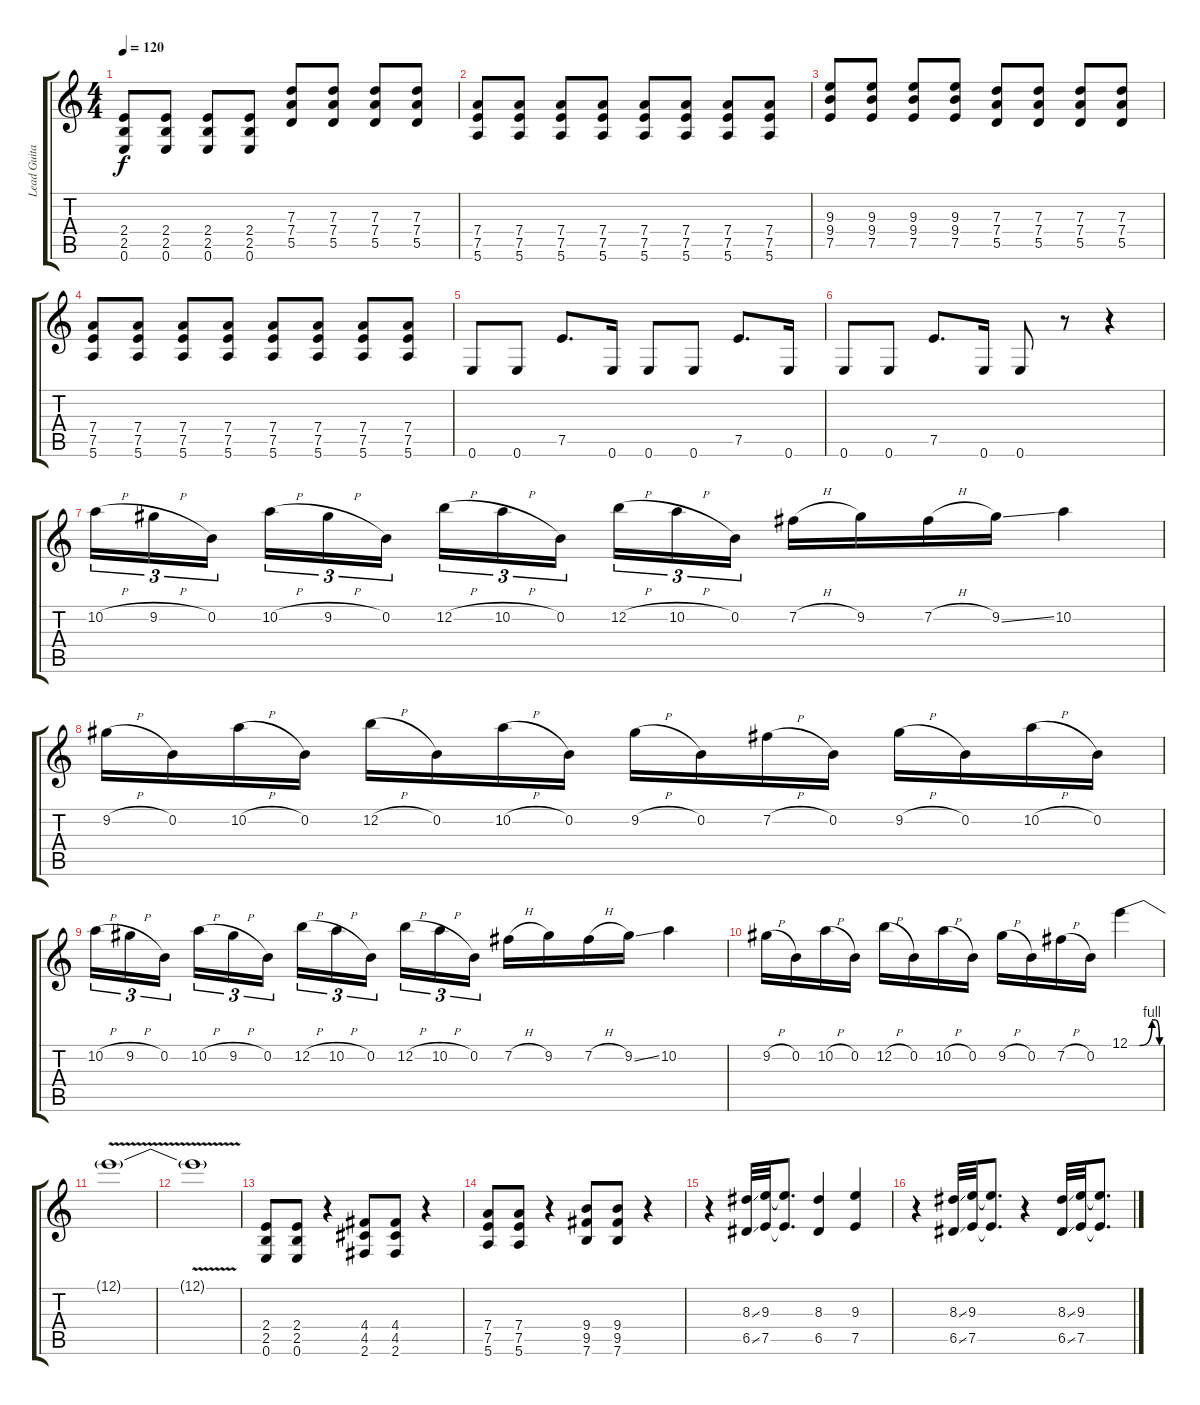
\track ("Lead Guitar  " "Lead Guita") {instrument overdrivenguitar}
\staff {score tabs}
\tuning (E4 B3 G3 D3 A2 E2) {hide}
\ts (4 4)
\tempo 120
\clef g2
\ks c
(2.4 2.5 0.6).8{dy f} (2.4 2.5 0.6).8 (2.4 2.5 0.6).8 (2.4 2.5 0.6).8 (7.3 7.4 5.5).8 (7.3 7.4 5.5).8 (7.3 7.4 5.5).8 (7.3 7.4 5.5).8 |
(7.4 7.5 5.6).8 (7.4 7.5 5.6).8 (7.4 7.5 5.6).8 (7.4 7.5 5.6).8 (7.4 7.5 5.6).8 (7.4 7.5 5.6).8 (7.4 7.5 5.6).8 (7.4 7.5 5.6).8 |
(9.3 9.4 7.5).8 (9.3 9.4 7.5).8 (9.3 9.4 7.5).8 (9.3 9.4 7.5).8 (7.3 7.4 5.5).8 (7.3 7.4 5.5).8 (7.3 7.4 5.5).8 (7.3 7.4 5.5).8 |
(7.4 7.5 5.6).8 (7.4 7.5 5.6).8 (7.4 7.5 5.6).8 (7.4 7.5 5.6).8 (7.4 7.5 5.6).8 (7.4 7.5 5.6).8 (7.4 7.5 5.6).8 (7.4 7.5 5.6).8 |
0.6.8 0.6.8 7.5.8{d} 0.6.16 0.6.8 0.6.8 7.5.8{d} 0.6.16 |
0.6.8 0.6.8 7.5.8{d} 0.6.16 0.6.8 r.8 r.4 |
10.2{h}.16{tu (3 2)} 9.2{h}.16{tu (3 2)} 0.2.16{tu (3 2) beam splitsecondary} 10.2{h}.16{tu (3 2)} 9.2{h}.16{tu (3 2)} 0.2.16{tu (3 2)} 12.2{h}.16{tu (3 2)} 10.2{h}.16{tu (3 2)} 0.2.16{tu (3 2) beam splitsecondary} 12.2{h}.16{tu (3 2)} 10.2{h}.16{tu (3 2)} 0.2.16{tu (3 2)} 7.2{h}.16 9.2.16 7.2{h}.16 9.2{ss}.16 10.2.4 |
9.2{h}.16 0.2.16 10.2{h}.16 0.2.16 12.2{h}.16 0.2.16 10.2{h}.16 0.2.16 9.2{h}.16 0.2.16 7.2{h}.16 0.2.16 9.2{h}.16 0.2.16 10.2{h}.16 0.2.16 |
10.2{h}.16{tu (3 2)} 9.2{h}.16{tu (3 2)} 0.2.16{tu (3 2) beam splitsecondary} 10.2{h}.16{tu (3 2)} 9.2{h}.16{tu (3 2)} 0.2.16{tu (3 2)} 12.2{h}.16{tu (3 2)} 10.2{h}.16{tu (3 2)} 0.2.16{tu (3 2) beam splitsecondary} 12.2{h}.16{tu (3 2)} 10.2{h}.16{tu (3 2)} 0.2.16{tu (3 2)} 7.2{h}.16 9.2.16 7.2{h}.16 9.2{ss}.16 10.2.4 |
9.2{h}.16 0.2.16 10.2{h}.16 0.2.16 12.2{h}.16 0.2.16 10.2{h}.16 0.2.16 9.2{h}.16 0.2.16 7.2{h}.16 0.2.16 12.1{be (custom 0 0 20 0 45 4 51 4 60 0)}.4 |
12.1{v t}.1 |
12.1{t}.1 |
(2.4 2.5 0.6).8 (2.4 2.5 0.6).8 r.4 (4.4 4.5 2.6).8 (4.4 4.5 2.6).8 r.4 |
(7.4 7.5 5.6).8 (7.4 7.5 5.6).8 r.4 (9.4 9.5 7.6).8 (9.4 9.5 7.6).8 r.4 |
r.4 (8.3{ss} 6.5{ss}).32 (9.3 7.5).32 (9.3{t} 7.5{t}).8{d} (8.3 6.5).4 (9.3 7.5).4 |
r.4 (8.3{ss} 6.5{ss}).32 (9.3 7.5).32 (9.3{t} 7.5{t}).8{d} r.4 (8.3{ss} 6.5{ss}).32 (9.3 7.5).32 (9.3{t} 7.5{t}).8{d}
